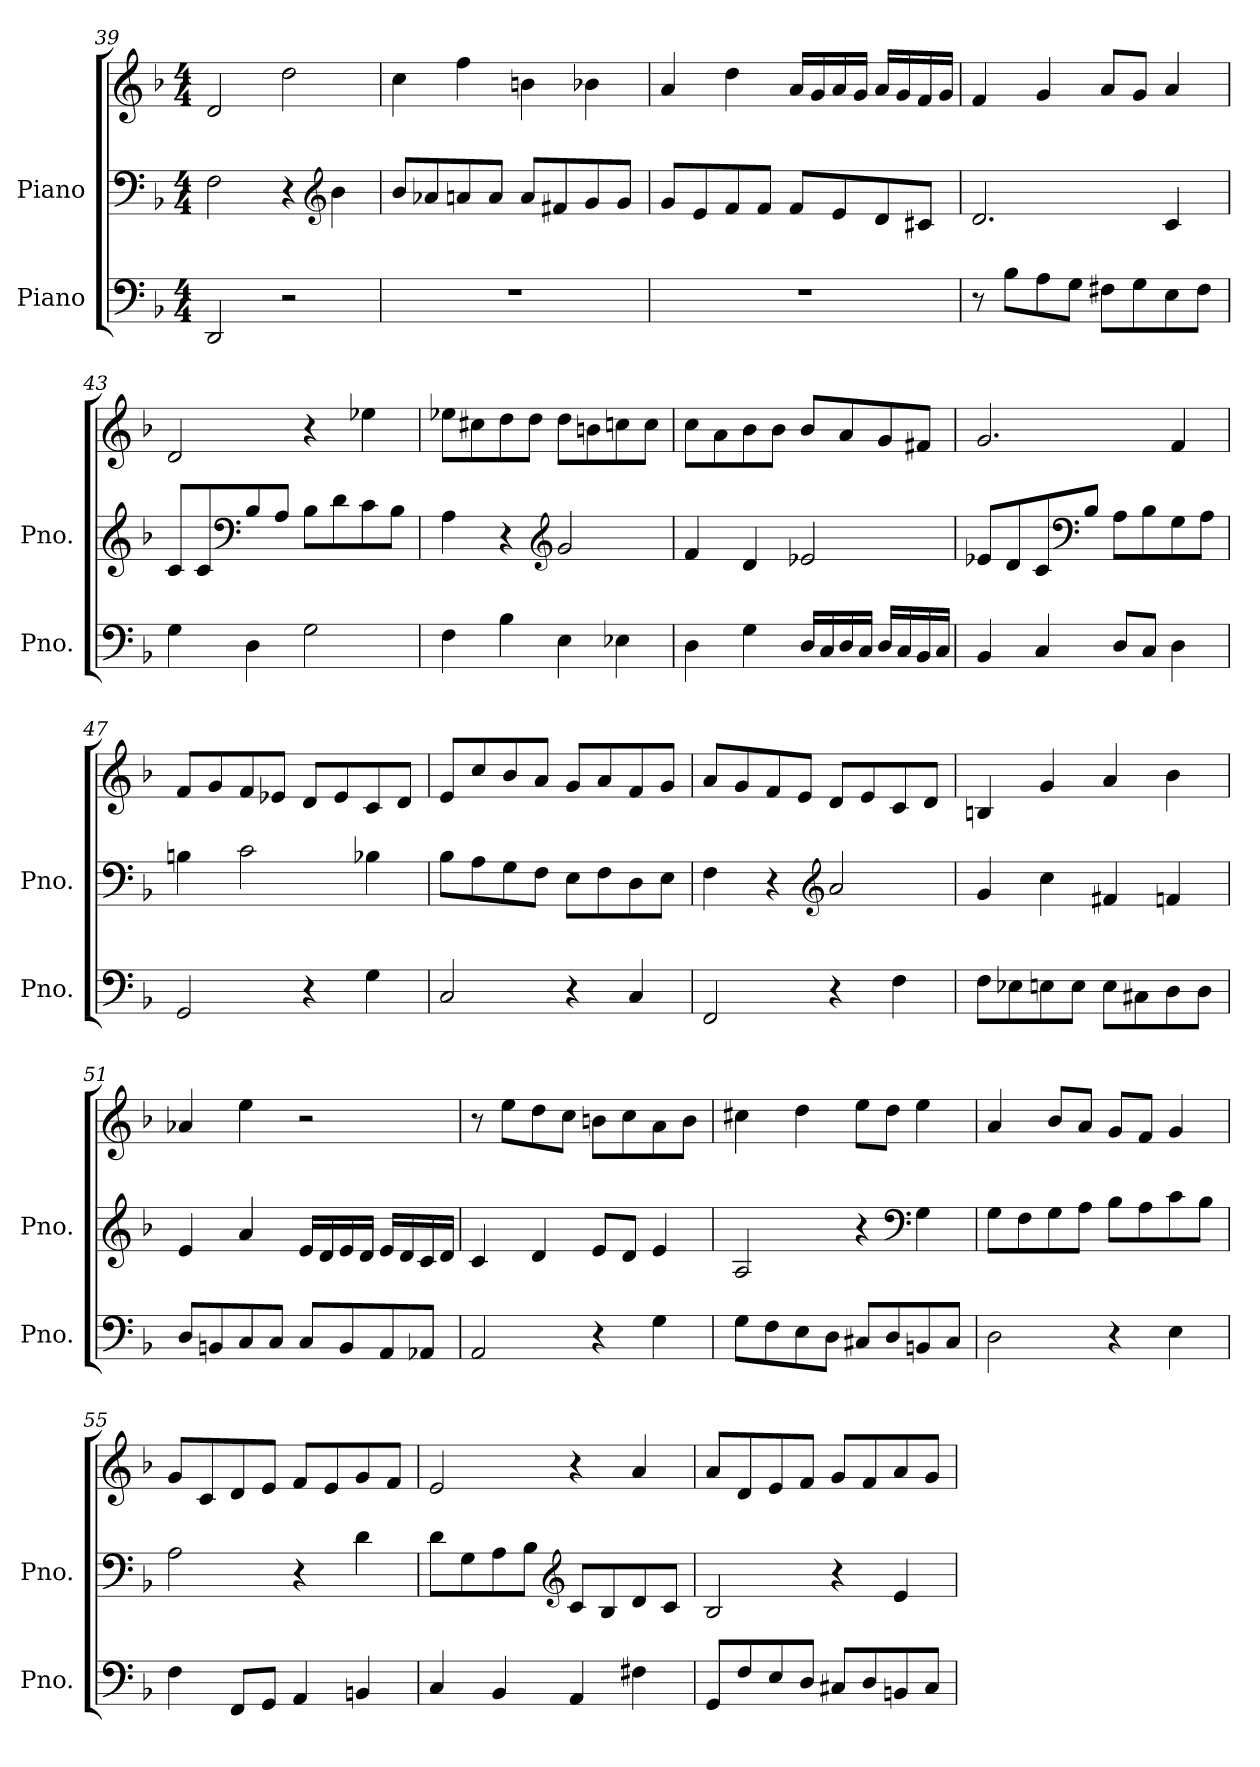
**kern	**kern	**kern
*part2	*part1	*part1
*staff3	*staff2	*staff1
*I"Piano	*I"Piano	*
*I'Pno.	*I'Pno.	*
*clefF4	*clefF4	*clefG2
*k[b-]	*k[b-]	*k[b-]
*M4/4	*M4/4	*M4/4
=39	=39	=39
2DD/	2F\	2d/
*	*	*MM128
2r	4r	2dd\
*	*clefG2	*
.	4b-\	.
=40	=40	=40
1r	8b-/L	4cc\
.	8a-X/	.
.	8an/	4ff\
.	8a/J	.
.	8a/L	4bn\
.	8f#X/	.
.	8g/	4b-X\
.	8g/J	.
!!LO:LB:g=z
=41	=41	=41
1r	8g/L	4a/
.	8e/	.
.	8f/	4dd\
.	8f/J	.
.	8f/L	16a/LL
.	.	16g/
.	8e/	16a/
.	.	16g/JJ
.	8d/	16a/LL
.	.	16g/
.	8c#X/J	16f/
.	.	16g/JJ
=42	=42	=42
8r	2.d/	4f/
8B-\L	.	.
8A\	.	4g/
8G\J	.	.
8F#X\L	.	8a/L
8G\	.	8g/J
8E\	4c/	4a/
8F#\J	.	.
=43	=43	=43
4G\	8c/L	2d/
.	8c/	.
*	*clefF4	*
4D\	8B-/	.
.	8A/J	.
2G\	8B-\L	4r
.	8d\	.
.	8c\	4ee-X\
.	8B-\J	.
!!LO:LB:g=z
=44	=44	=44
4F\	4A\	8ee-X\L
.	.	8cc#X\
4B-\	4r	8dd\
.	.	8dd\J
*	*clefG2	*
4E\	2g/	8dd\L
.	.	8bn\
4E-X\	.	8ccn\
.	.	8cc\J
=45	=45	=45
4D\	4f/	8cc\L
.	.	8a\
4G\	4d/	8b-\
.	.	8b-\J
16D/LL	2e-X/	8b-/L
16C/	.	.
16D/	.	8a/
16C/JJ	.	.
16D/LL	.	8g/
16C/	.	.
16BB-/	.	8f#X/J
16C/JJ	.	.
=46	=46	=46
4BB-/	8e-X/L	2.g/
.	8d/	.
4C/	8c/	.
*	*clefF4	*
.	8B-/J	.
8D/L	8A\L	.
8C/J	8B-\	.
4D\	8G\	4f/
.	8A\J	.
!!LO:PB:g=z
=47	=47	=47
2GG/	4Bn\	8f/L
.	.	8g/
.	2c\	8f/
.	.	8e-X/J
4r	.	8d/L
.	.	8e-/
4G\	4B-X\	8c/
.	.	8d/J
=48	=48	=48
2C/	8B-\L	8e/L
.	8A\	8cc/
.	8G\	8b-/
.	8F\J	8a/J
4r	8E\L	8g/L
.	8F\	8a/
4C/	8D\	8f/
.	8E\J	8g/J
=49	=49	=49
2FF/	4F\	8a/L
.	.	8g/
.	4r	8f/
.	.	8e/J
*	*clefG2	*
4r	2a/	8d/L
.	.	8e/
4F\	.	8c/
.	.	8d/J
=50	=50	=50
8F\L	4g/	4Bn/
8E-X\	.	.
8En\	4cc\	4g/
8E\J	.	.
8E\L	4f#X/	4a/
8C#X\	.	.
8D\	4fn/	4b-\
8D\J	.	.
!!LO:LB:g=z
=51	=51	=51
8D/L	4e/	4a-X/
8BBn/	.	.
8C/	4a/	4ee\
8C/J	.	.
8C/L	16e/LL	2r
.	16d/	.
8BB/	16e/	.
.	16d/JJ	.
8AA/	16e/LL	.
.	16d/	.
8AA-X/J	16c/	.
.	16d/JJ	.
=52	=52	=52
2AA/	4c/	8r
.	.	8ee\L
.	4d/	8dd\
.	.	8cc\J
4r	8e/L	8bn\L
.	8d/J	8cc\
4G\	4e/	8a\
.	.	8b\J
=53	=53	=53
8G\L	2A/	4cc#X\
8F\	.	.
8E\	.	4dd\
8D\J	.	.
8C#X/L	4r	8ee\L
8D/	.	8dd\J
*	*clefF4	*
8BBn/	4G\	4ee\
8C#/J	.	.
=54	=54	=54
2D\	8G\L	4a/
.	8F\	.
.	8G\	8b-/L
.	8A\J	8a/J
4r	8B-\L	8g/L
.	8A\	8f/J
4E\	8c\	4g/
.	8B-\J	.
!!LO:LB:g=z
=55	=55	=55
4F\	2A\	8g/L
.	.	8c/
8FF/L	.	8d/
8GG/J	.	8e/J
4AA/	4r	8f/L
.	.	8e/
4BBn/	4d\	8g/
.	.	8f/J
=56	=56	=56
4C/	8d\L	2e/
.	8G\	.
4BB-/	8A\	.
.	8B-\J	.
*	*clefG2	*
4AA/	8c/L	4r
.	8B-/	.
4F#X\	8d/	4a/
.	8c/J	.
=57	=57	=57
8GG/L	2B-/	8a/L
8F/	.	8d/
8E/	.	8e/
8D/J	.	8f/J
8C#X/L	4r	8g/L
8D/	.	8f/
8BBn/	4e/	8a/
8C#/J	.	8g/J
=	=	=
*-	*-	*-
